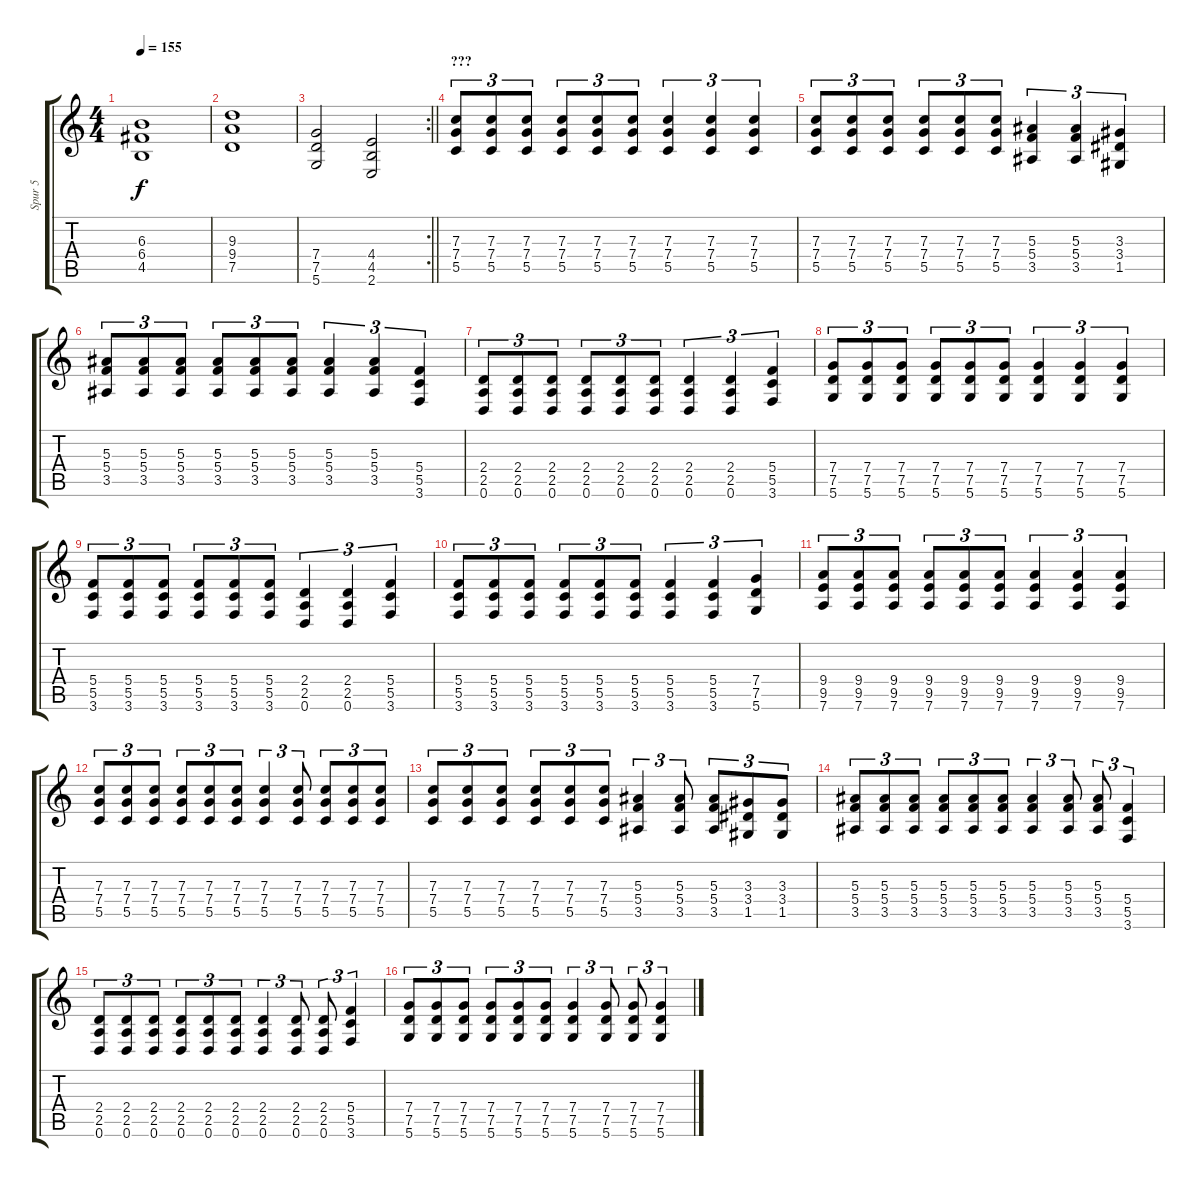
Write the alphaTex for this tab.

\track ("Spur 5" "Spur 5") {instrument distortionguitar}
\staff {score tabs}
\tuning (D4 A3 F3 C3 G2 D2) {hide}
\ts (4 4)
\tempo 155
\clef g2
\ks c
(6.3 6.4 4.5).1{dy f} |
(9.3 9.4 7.5).1 |
\rc 2
\barLineRight lightlight
(7.4 7.5 5.6).2 (4.4 4.5 2.6).2 |
\section ("" "???")
(7.3 7.4 5.5).8{tu (3 2)} (7.3 7.4 5.5).8{tu (3 2)} (7.3 7.4 5.5).8{tu (3 2)} (7.3 7.4 5.5).8{tu (3 2)} (7.3 7.4 5.5).8{tu (3 2)} (7.3 7.4 5.5).8{tu (3 2)} (7.3 7.4 5.5).4{tu (3 2)} (7.3 7.4 5.5).4{tu (3 2)} (7.3 7.4 5.5).4{tu (3 2)} |
(7.3 7.4 5.5).8{tu (3 2) txt " "} (7.3 7.4 5.5).8{tu (3 2)} (7.3 7.4 5.5).8{tu (3 2)} (7.3 7.4 5.5).8{tu (3 2)} (7.3 7.4 5.5).8{tu (3 2)} (7.3 7.4 5.5).8{tu (3 2)} (5.3 5.4 3.5).4{tu (3 2)} (5.3 5.4 3.5).4{tu (3 2)} (3.3 3.4 1.5).4{tu (3 2)} |
(5.3 5.4 3.5).8{tu (3 2)} (5.3 5.4 3.5).8{tu (3 2)} (5.3 5.4 3.5).8{tu (3 2)} (5.3 5.4 3.5).8{tu (3 2)} (5.3 5.4 3.5).8{tu (3 2)} (5.3 5.4 3.5).8{tu (3 2)} (5.3 5.4 3.5).4{tu (3 2)} (5.3 5.4 3.5).4{tu (3 2)} (5.4 5.5 3.6).4{tu (3 2)} |
(2.4 2.5 0.6).8{tu (3 2)} (2.4 2.5 0.6).8{tu (3 2)} (2.4 2.5 0.6).8{tu (3 2)} (2.4 2.5 0.6).8{tu (3 2)} (2.4 2.5 0.6).8{tu (3 2)} (2.4 2.5 0.6).8{tu (3 2)} (2.4 2.5 0.6).4{tu (3 2)} (2.4 2.5 0.6).4{tu (3 2)} (5.4 5.5 3.6).4{tu (3 2)} |
(7.4 7.5 5.6).8{tu (3 2)} (7.4 7.5 5.6).8{tu (3 2)} (7.4 7.5 5.6).8{tu (3 2)} (7.4 7.5 5.6).8{tu (3 2)} (7.4 7.5 5.6).8{tu (3 2)} (7.4 7.5 5.6).8{tu (3 2)} (7.4 7.5 5.6).4{tu (3 2)} (7.4 7.5 5.6).4{tu (3 2)} (7.4 7.5 5.6).4{tu (3 2)} |
(5.4 5.5 3.6).8{tu (3 2)} (5.4 5.5 3.6).8{tu (3 2)} (5.4 5.5 3.6).8{tu (3 2)} (5.4 5.5 3.6).8{tu (3 2)} (5.4 5.5 3.6).8{tu (3 2)} (5.4 5.5 3.6).8{tu (3 2)} (2.4 2.5 0.6).4{tu (3 2)} (2.4 2.5 0.6).4{tu (3 2)} (5.4 5.5 3.6).4{tu (3 2)} |
(5.4 5.5 3.6).8{tu (3 2)} (5.4 5.5 3.6).8{tu (3 2)} (5.4 5.5 3.6).8{tu (3 2)} (5.4 5.5 3.6).8{tu (3 2)} (5.4 5.5 3.6).8{tu (3 2)} (5.4 5.5 3.6).8{tu (3 2)} (5.4 5.5 3.6).4{tu (3 2)} (5.4 5.5 3.6).4{tu (3 2)} (7.4 7.5 5.6).4{tu (3 2)} |
(9.4 9.5 7.6).8{tu (3 2)} (9.4 9.5 7.6).8{tu (3 2)} (9.4 9.5 7.6).8{tu (3 2)} (9.4 9.5 7.6).8{tu (3 2)} (9.4 9.5 7.6).8{tu (3 2)} (9.4 9.5 7.6).8{tu (3 2)} (9.4 9.5 7.6).4{tu (3 2)} (9.4 9.5 7.6).4{tu (3 2)} (9.4 9.5 7.6).4{tu (3 2)} |
(7.3 7.4 5.5).8{tu (3 2)} (7.3 7.4 5.5).8{tu (3 2)} (7.3 7.4 5.5).8{tu (3 2)} (7.3 7.4 5.5).8{tu (3 2)} (7.3 7.4 5.5).8{tu (3 2)} (7.3 7.4 5.5).8{tu (3 2)} (7.3 7.4 5.5).4{tu (3 2)} (7.3 7.4 5.5).8{tu (3 2)} (7.3 7.4 5.5).8{tu (3 2)} (7.3 7.4 5.5).8{tu (3 2)} (7.3 7.4 5.5).8{tu (3 2)} |
(7.3 7.4 5.5).8{tu (3 2) txt " "} (7.3 7.4 5.5).8{tu (3 2)} (7.3 7.4 5.5).8{tu (3 2)} (7.3 7.4 5.5).8{tu (3 2)} (7.3 7.4 5.5).8{tu (3 2)} (7.3 7.4 5.5).8{tu (3 2)} (5.3 5.4 3.5).4{tu (3 2)} (5.3 5.4 3.5).8{tu (3 2)} (5.3 5.4 3.5).8{tu (3 2)} (3.3 3.4 1.5).8{tu (3 2)} (3.3 3.4 1.5).8{tu (3 2)} |
(5.3 5.4 3.5).8{tu (3 2)} (5.3 5.4 3.5).8{tu (3 2)} (5.3 5.4 3.5).8{tu (3 2)} (5.3 5.4 3.5).8{tu (3 2)} (5.3 5.4 3.5).8{tu (3 2)} (5.3 5.4 3.5).8{tu (3 2)} (5.3 5.4 3.5).4{tu (3 2)} (5.3 5.4 3.5).8{tu (3 2)} (5.3 5.4 3.5).8{tu (3 2)} (5.4 5.5 3.6).4{tu (3 2)} |
(2.4 2.5 0.6).8{tu (3 2)} (2.4 2.5 0.6).8{tu (3 2)} (2.4 2.5 0.6).8{tu (3 2)} (2.4 2.5 0.6).8{tu (3 2)} (2.4 2.5 0.6).8{tu (3 2)} (2.4 2.5 0.6).8{tu (3 2)} (2.4 2.5 0.6).4{tu (3 2)} (2.4 2.5 0.6).8{tu (3 2)} (2.4 2.5 0.6).8{tu (3 2)} (5.4 5.5 3.6).4{tu (3 2)} |
(7.4 7.5 5.6).8{tu (3 2)} (7.4 7.5 5.6).8{tu (3 2)} (7.4 7.5 5.6).8{tu (3 2)} (7.4 7.5 5.6).8{tu (3 2)} (7.4 7.5 5.6).8{tu (3 2)} (7.4 7.5 5.6).8{tu (3 2)} (7.4 7.5 5.6).4{tu (3 2)} (7.4 7.5 5.6).8{tu (3 2)} (7.4 7.5 5.6).8{tu (3 2)} (7.4 7.5 5.6).4{tu (3 2)}
